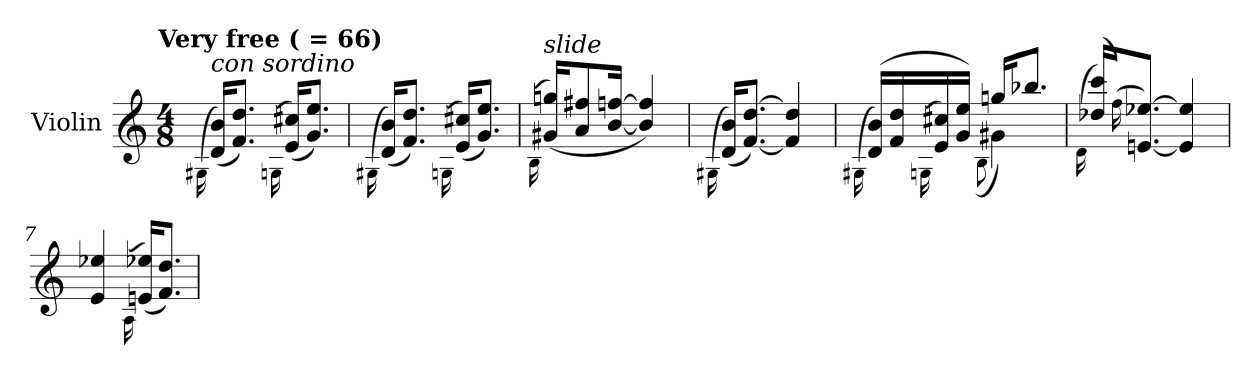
**kern
*part1
*staff1
*I"Violin
*I'Vln.
*clefG2
*k[]
!!LO:TX:omd:t=Very free ( = 66)
*M4/8
*MM33
=1
(>16qqG#X\
!LO:TX:a:i:t=con sordino
(>16d/ 16b/KL)
8.f/ 8.dd/J)
(>16qqGn\
(>16e/ 16cc#X/KL)
8.g/ 8.ee/J)
=2
(>16qqG#X\
(>16d/ 16b/KL)
8.f/ 8.dd/J)
(>16qqGn\
(>16e/ 16cc#X/KL)
8.g/ 8.ee/J)
=3
(>16qqB\
!LO:TX:a:i:t=slide
(>16g#X/ 16ggn/KL)
8a/ 8ff#X/
[16b/ [16ffn/Jk
4b]/ 4ff]/)
=4
(>16qqG#X\
(>16d/ 16b/KL)
[8.f/ [8.dd/J)
4f]/ 4dd]/
!!LO:LB:g=z
=5
(>16qqG#X\
*^
(>16d/ 16b/LL)	4ryy
16f/ 16dd/	.
(>16qqGn\	.
16e/ 16cc#X/)	.
16g/ 16ee/JJ)	.
.	(>8qqB\
(>16ggn/KL	4g#X\)
8.bb-X/J)	.
*v	*v
=6
(>16qqd\
(>16dd-X/ 16ccc/KL)
(>16qqff\)
[8.en/ [8.ee-X/J)
4e]/ 4ee-]/
=7
4e/ 4ee-/
(>16qqA\
(>16en/ 16ee-X/KL)
8.f/ 8.dd/J)
=
*-
